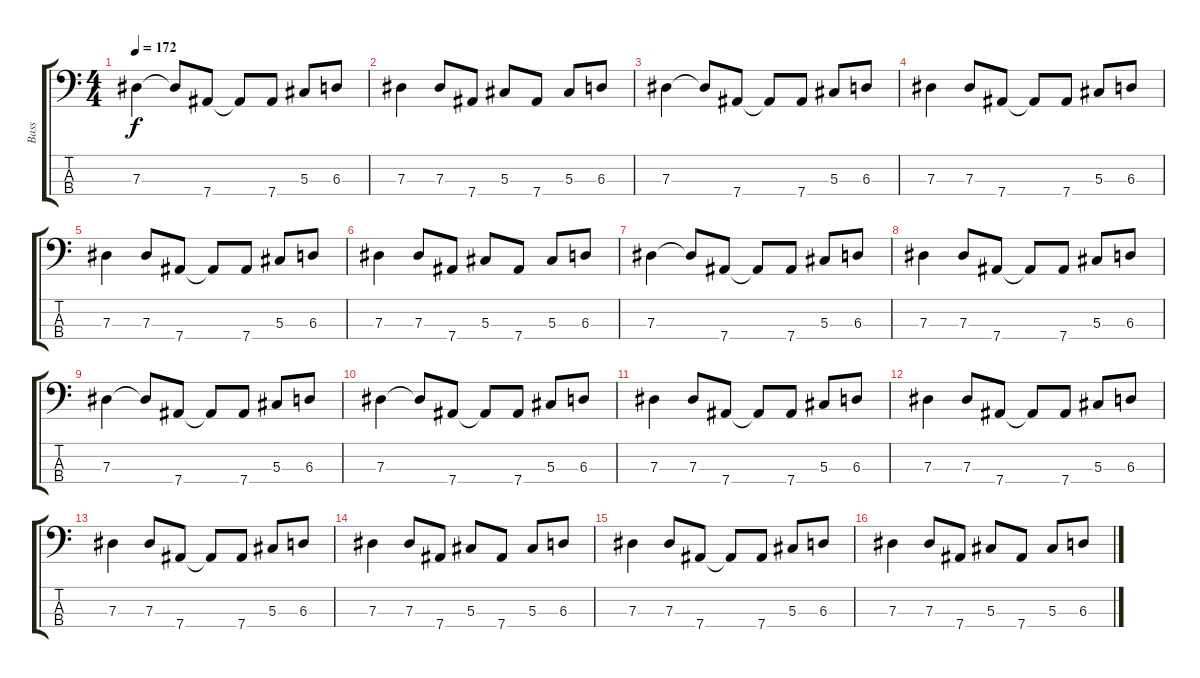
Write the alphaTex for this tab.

\track ("Bass" "Bass") {instrument electricbassfinger}
\staff {score tabs}
\tuning (Gb2 Db2 Ab1 Eb1) {hide}
\ts (4 4)
\tempo 172
\clef f4
\ks c
7.3.4{dy f} 7.3{t}.8 7.4.8 7.4{t}.8 7.4.8 5.3.8 6.3.8 |
7.3.4 7.3.8 7.4.8 5.3.8 7.4.8 5.3.8 6.3.8 |
7.3.4 7.3{t}.8 7.4.8 7.4{t}.8 7.4.8 5.3.8 6.3.8 |
7.3.4 7.3.8 7.4.8 7.4{t}.8 7.4.8 5.3.8 6.3.8 |
7.3.4 7.3.8 7.4.8 7.4{t}.8 7.4.8 5.3.8 6.3.8 |
7.3.4 7.3.8 7.4.8 5.3.8 7.4.8 5.3.8 6.3.8 |
7.3.4 7.3{t}.8 7.4.8 7.4{t}.8 7.4.8 5.3.8 6.3.8 |
7.3.4 7.3.8 7.4.8 7.4{t}.8 7.4.8 5.3.8 6.3.8 |
7.3.4 7.3{t}.8 7.4.8 7.4{t}.8 7.4.8 5.3.8 6.3.8 |
7.3.4 7.3{t}.8 7.4.8 7.4{t}.8 7.4.8 5.3.8 6.3.8 |
7.3.4 7.3.8 7.4.8 7.4{t}.8 7.4.8 5.3.8 6.3.8 |
7.3.4 7.3.8 7.4.8 7.4{t}.8 7.4.8 5.3.8 6.3.8 |
7.3.4 7.3.8 7.4.8 7.4{t}.8 7.4.8 5.3.8 6.3.8 |
7.3.4 7.3.8 7.4.8 5.3.8 7.4.8 5.3.8 6.3.8 |
7.3.4 7.3.8 7.4.8 7.4{t}.8 7.4.8 5.3.8 6.3.8 |
7.3.4 7.3.8 7.4.8 5.3.8 7.4.8 5.3.8 6.3.8
